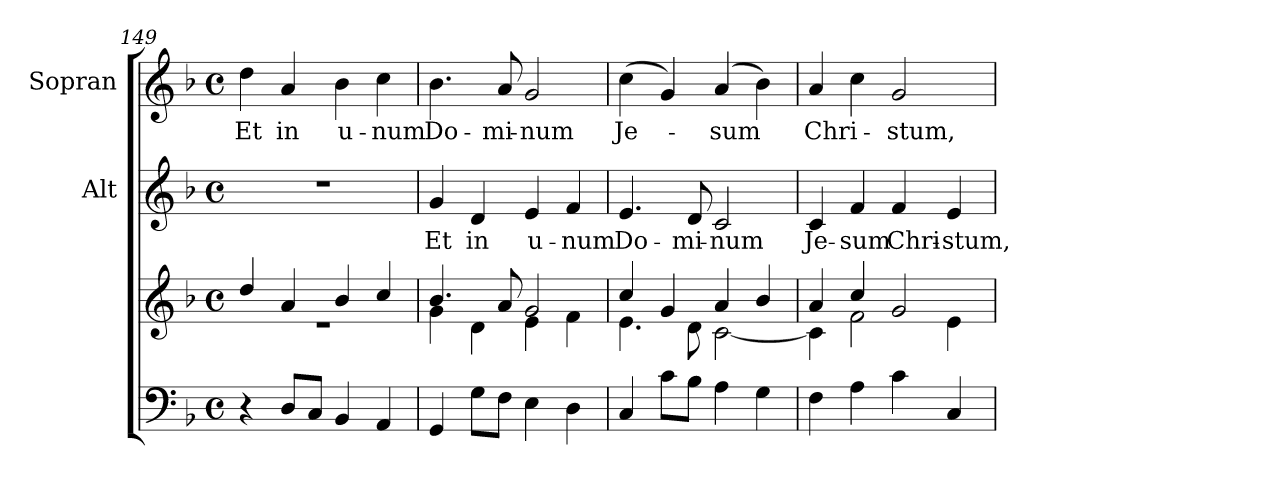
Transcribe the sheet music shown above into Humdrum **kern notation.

**kern	**kern	**kern	**text	**kern	**text
*part3	*part3	*part2	*part2	*part1	*part1
*staff4	*staff3	*staff2	*staff2	*staff1	*staff1
*	*	*I"Alt	*	*I"Sopran	*
*	*	*I'A.	*	*I'S.	*
*clefF4	*clefG2	*clefG2	*	*clefG2	*
*k[b-]	*k[b-]	*k[b-]	*	*k[b-]	*
*F:	*F:	*F:	*	*F:	*
*M4/4	*M4/4	*M4/4	*	*M4/4	*
*met(c)	*met(c)	*met(c)	*	*met(c)	*
=149	=149	=149	=149	=149	=149
*	*^	*	*	*	*
!	!	!	!	!	!	!LO:LY:b
4r	4dd/	1re	1r	.	4dd\	Et
!	!	!	!	!	!	!LO:LY:b
8D/L	4a/	.	.	.	4a/	in
8C/J	.	.	.	.	.	.
!	!	!	!	!	!	!LO:LY:b
4BB-/	4b-/	.	.	.	4b-\	u-
!	!	!	!	!	!	!LO:LY:b
4AA/	4cc/	.	.	.	4cc\	-num
=150	=150	=150	=150	=150	=150	=150
!	!	!	!	!LO:LY:b	!	!LO:LY:b
4GG/	4.b-/	4g\	4g/	Et	4.b-\	Do-
!	!	!	!	!LO:LY:b	!	!
8G\L	.	4d\	4d/	in	.	.
!	!	!	!	!	!	!LO:LY:b
8F\J	8a/	.	.	.	8a/	-mi-
!	!	!	!	!LO:LY:b	!	!LO:LY:b
4E\	2g/	4e\	4e/	u-	2g/	-num
!	!	!	!	!LO:LY:b	!	!
4D\	.	4f\	4f/	-num	.	.
=151	=151	=151	=151	=151	=151	=151
!	!	!	!	!LO:LY:b	!	!LO:LY:b
4C/	4cc/	4.e\	4.e/	Do-	(>4cc\	Je-
8c\L	4g/	.	.	.	4g/)	.
!	!	!	!	!LO:LY:b	!	!
8B-\J	.	8d\	8d/	-mi-	.	.
!	!	!	!	!LO:LY:b	!	!LO:LY:b
4A\	4a/	[<2c\	2c/	-num	(4a/	-sum
4G\	4b-/	.	.	.	4b-\)	.
!!LO:LB:g=z
=152	=152	=152	=152	=152	=152	=152
!	!	!	!	!LO:LY:b	!	!LO:LY:b
4F\	4a/	4c\]	4c/	Je-	4a/	Chri-
!	!	!	!	!LO:LY:b	!	!
4A\	4cc/	2f\	4f/	-sum	4cc\	.
!	!	!	!	!LO:LY:b	!	!LO:LY:b
4c\	2g/	.	4f/	Chri-	2g/	-stum,
!	!	!	!	!LO:LY:b	!	!
4C/	.	4e\	4e/	-stum,	.	.
*	*v	*v	*	*	*	*
=	=	=	=	=	=
*-	*-	*-	*-	*-	*-
